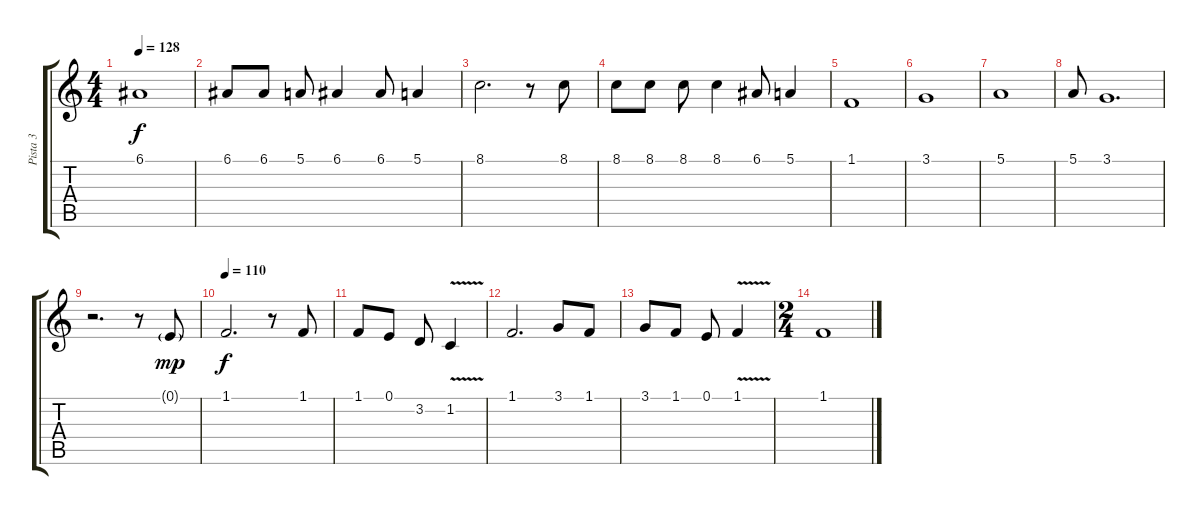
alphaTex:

\track ("Pista 3" "Pista 3") {instrument tenorsax}
\staff {score tabs}
\tuning (E4 B3 G3 D3 A2 E2) {hide}
\ts (4 4)
\tempo 128
\clef g2
\ks c
6.1.1{dy f} |
6.1.8 6.1.8 5.1.8 6.1.4 6.1.8 5.1.4 |
8.1.2{d} r.8 8.1.8 |
8.1.8 8.1.8 8.1.8 8.1.4 6.1.8 5.1.4 |
1.1.1 |
3.1.1 |
5.1.1 |
5.1.8 3.1.1{d} |
r.2{d} r.8 0.1{g}.8{dy mp} |
\tempo 100
\tempo 110
1.1.2{d dy f} r.8 1.1.8 |
1.1.8 0.1.8 3.2.8 1.2{v}.4 |
1.1.2{d} 3.1.8 1.1.8 |
3.1.8 1.1.8 0.1.8 1.1{v}.4 |
\ts (2 4)
1.1.1
